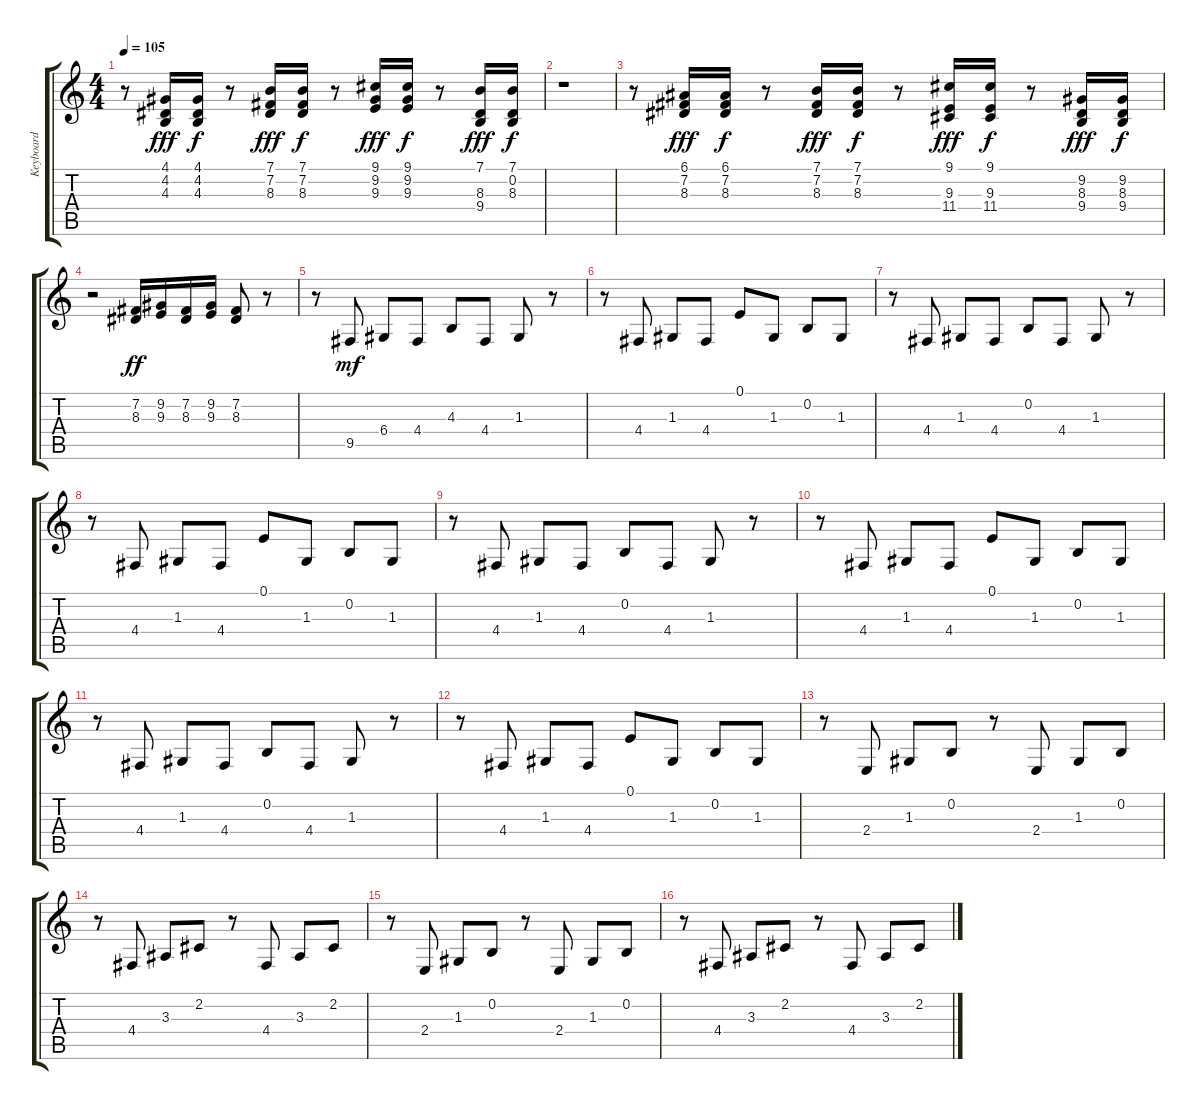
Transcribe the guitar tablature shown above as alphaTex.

\track ("Keyboard" "Keyboard") {instrument pad1newage}
\staff {score tabs}
\tuning (E4 B3 G3 D3 A2 E2) {hide}
\ts (4 4)
\tempo 105
\clef g2
\ks c
r.8{dy f} (4.1 4.2 4.3).16{dy fff} (4.1 4.2 4.3).16{dy f} r.8 (7.1 7.2 8.3).16{dy fff} (7.1 7.2 8.3).16{dy f} r.8 (9.1 9.2 9.3).16{dy fff} (9.1 9.2 9.3).16{dy f} r.8 (7.1 8.3 9.4).16{dy fff} (7.1 0.2 8.3).16{dy f} |
r.1 |
r.8 (6.1 7.2 8.3).16{dy fff} (6.1 7.2 8.3).16{dy f} r.8 (7.1 7.2 8.3).16{dy fff} (7.1 7.2 8.3).16{dy f} r.8 (9.1 9.3 11.4).16{dy fff} (9.1 9.3 11.4).16{dy f} r.8 (9.2 8.3 9.4).16{dy fff} (9.2 8.3 9.4).16{dy f} |
r.2 (7.2 8.3).16{dy ff} (9.2 9.3).16 (7.2 8.3).16 (9.2 9.3).16 (7.2 8.3).8 r.8 |
r.8 9.5.8{dy mf instrument acousticguitarsteel} 6.4.8 4.4.8 4.3.8 4.4.8 1.3.8 r.8 |
r.8 4.4.8 1.3.8 4.4.8 0.1.8 1.3.8 0.2.8 1.3.8 |
r.8 4.4.8 1.3.8 4.4.8 0.2.8 4.4.8 1.3.8 r.8 |
r.8 4.4.8 1.3.8 4.4.8 0.1.8 1.3.8 0.2.8 1.3.8 |
r.8 4.4.8 1.3.8 4.4.8 0.2.8 4.4.8 1.3.8 r.8 |
r.8 4.4.8 1.3.8 4.4.8 0.1.8 1.3.8 0.2.8 1.3.8 |
r.8 4.4.8 1.3.8 4.4.8 0.2.8 4.4.8 1.3.8 r.8 |
r.8 4.4.8 1.3.8 4.4.8 0.1.8 1.3.8 0.2.8 1.3.8 |
r.8 2.4.8 1.3.8 0.2.8 r.8 2.4.8 1.3.8 0.2.8 |
r.8 4.4.8 3.3.8 2.2.8 r.8 4.4.8 3.3.8 2.2.8 |
r.8 2.4.8 1.3.8 0.2.8 r.8 2.4.8 1.3.8 0.2.8 |
r.8 4.4.8 3.3.8 2.2.8 r.8 4.4.8 3.3.8 2.2.8
